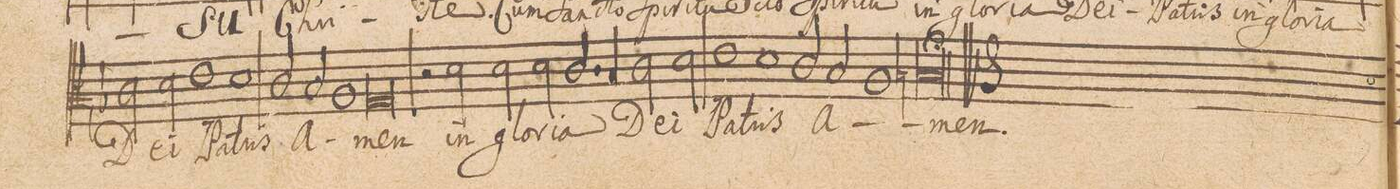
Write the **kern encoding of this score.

**kern	**text
*I"TENOR	*
*clefC3	*
*k[b-]	*
*met(C|)	*
*M2/1	*
2c\	De-
2d\	-i
=134-	=134-
1e	Pa-
1d	.
=135-	=135-
2c/	-tris
2B-/	A-
1A	.
=136-	=136-
0G	-men
=137-	=137-
2r	.
2d\	in
2d\	glo-
2d\	-ri-
=138-	=138-
2.c/	-a
4B-/	.
2c\	De-
2d\	-i
=139-	=139-
1e	Pa-
1d	.
=140-	=140-
2c/	-tris
2B-/	A-
1A	.
=141-	=141-
0Bnl;	men.
==	==
*-	*-
